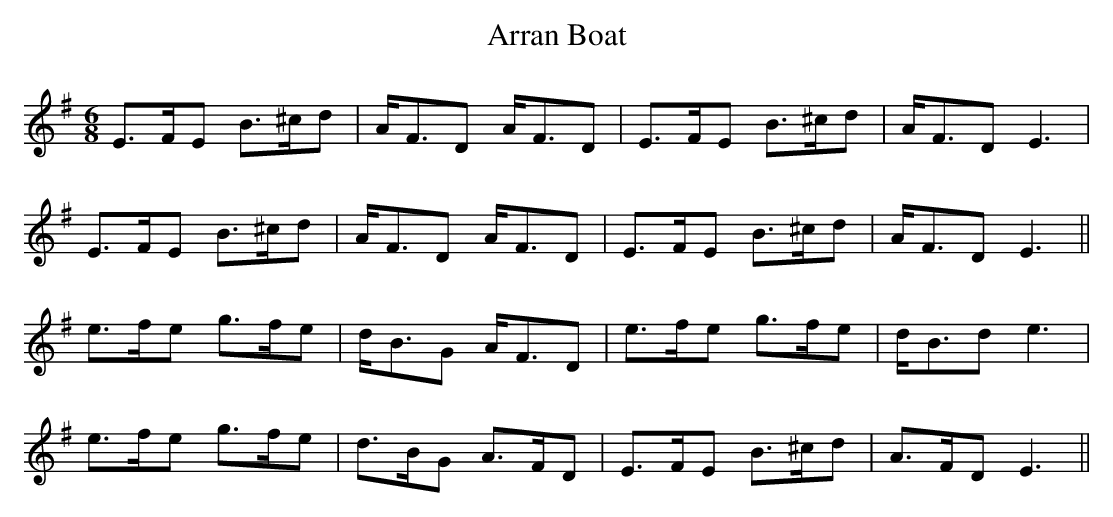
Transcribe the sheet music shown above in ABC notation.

X:1
T:Arran Boat
M:6/8
L:1/8
K:Em
E>FE B>^cd|A<FD A<FD|E>FE B>^cd|A<FD E3|
E>FE B>^cd|A<FD A<FD|E>FE B>^cd|A<FD E3||
e>fe g>fe|d<BG A<FD|e>fe g>fe|d<Bd e3|
e>fe g>fe|d>BG A>FD|E>FE B>^cd|A>FD E3||
